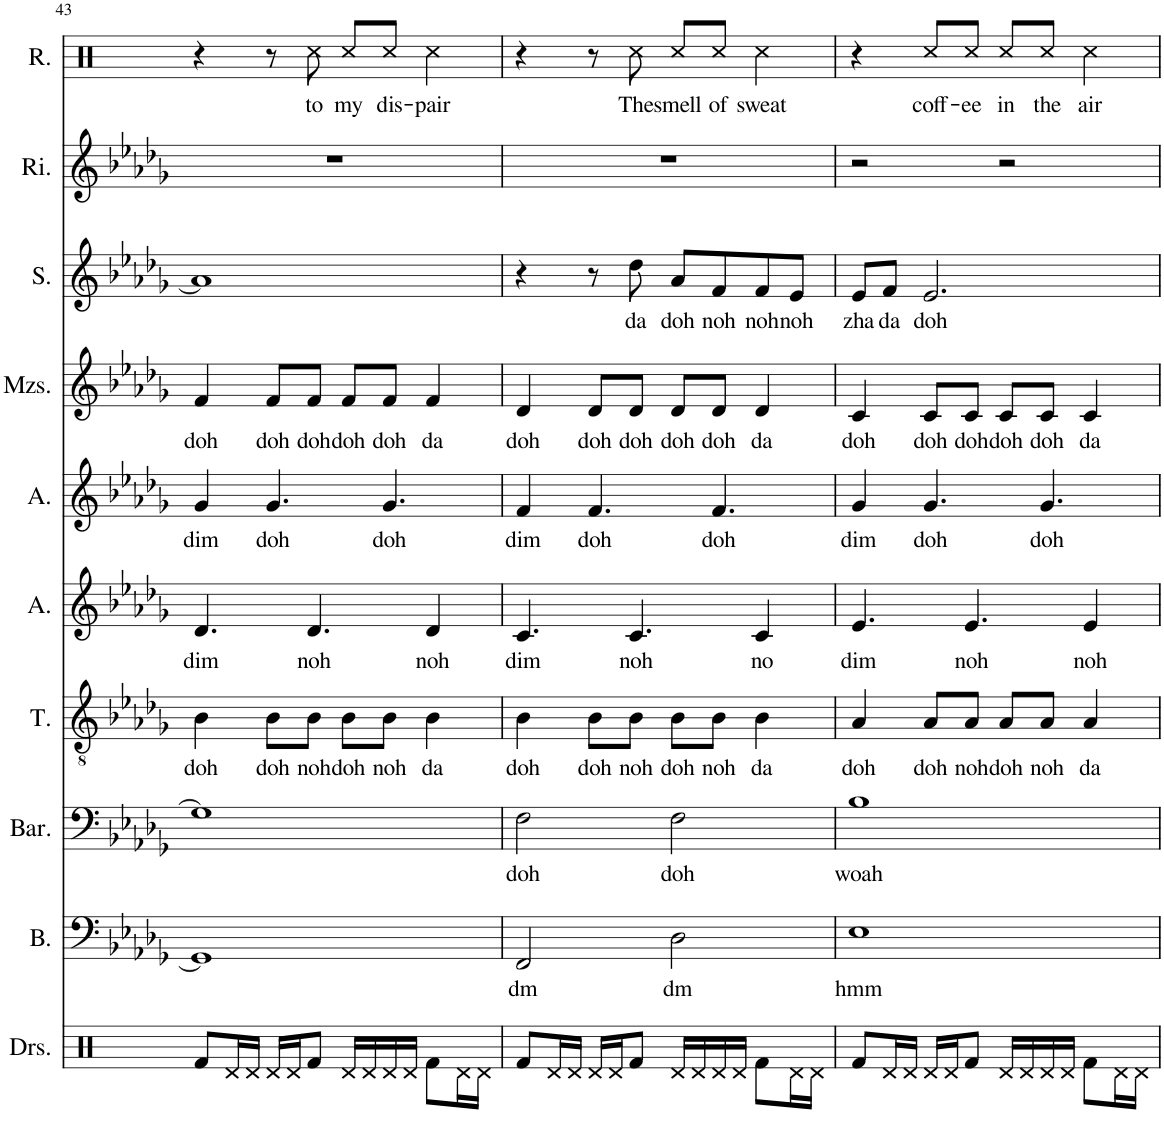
**kern	**kern	**text	**kern	**text	**kern	**text	**kern	**text	**kern	**text	**kern	**text	**kern	**text	**kern	**kern	**text
*part10	*part9	*part9	*part8	*part8	*part7	*part7	*part6	*part6	*part5	*part5	*part4	*part4	*part3	*part3	*part2	*part1	*part1
*staff10	*staff9	*staff9	*staff8	*staff8	*staff7	*staff7	*staff6	*staff6	*staff5	*staff5	*staff4	*staff4	*staff3	*staff3	*staff2	*staff1	*staff1
*I"Drumset	*I"Bass	*	*I"Baritone	*	*I"Tenor	*	*I"Alto	*	*I"Alto	*	*I"Mezzo-soprano	*	*I"Soprano	*	*I"Rihanna	*I"Rap	*
*I'Drs.	*I'B.	*	*I'Bar.	*	*I'T.	*	*I'A.	*	*I'A.	*	*I'Mzs.	*	*I'S.	*	*I'Ri.	*I'R.	*
!!LO:PB:g=z
*clefX	*clefF4	*	*clefF4	*	*clefGv2	*	*clefG2	*	*clefG2	*	*clefG2	*	*clefG2	*	*clefG2	*clefX	*
*k[]	*k[b-e-a-d-g-]	*	*k[b-e-a-d-g-]	*	*k[b-e-a-d-g-]	*	*k[b-e-a-d-g-]	*	*k[b-e-a-d-g-]	*	*k[b-e-a-d-g-]	*	*k[b-e-a-d-g-]	*	*k[b-e-a-d-g-]	*k[]	*
*M4/4	*M4/4	*	*M4/4	*	*M4/4	*	*M4/4	*	*M4/4	*	*M4/4	*	*M4/4	*	*M4/4	*M4/4	*
=43	=43	=43	=43	=43	=43	=43	=43	=43	=43	=43	=43	=43	=43	=43	=43	=43	=43
!	!	!	!	!	!	!LO:LY:b	!	!LO:LY:b	!	!LO:LY:b	!	!LO:LY:b	!	!	!	!	!
8Rf/L	1GG-]	.	1G-]	.	4B-\	doh	4.d-/	dim	4g-/	dim	4f/	doh	1a-]	.	1r	4r	.
16Rd/L	.	.	.	.	.	.	.	.	.	.	.	.	.	.	.	.	.
16Rd/JJ	.	.	.	.	.	.	.	.	.	.	.	.	.	.	.	.	.
!	!	!	!	!	!	!LO:LY:b	!	!	!	!LO:LY:b	!	!LO:LY:b	!	!	!	!	!
16Rd/LL	.	.	.	.	8B-\L	doh	.	.	4.g-/	doh	8f/L	doh	.	.	.	8r	.
16Rd/J	.	.	.	.	.	.	.	.	.	.	.	.	.	.	.	.	.
!	!	!	!	!	!	!LO:LY:b	!	!LO:LY:b	!	!	!	!LO:LY:b	!	!	!	!	!LO:LY:b
8Rf/J	.	.	.	.	8B-\J	noh	4.d-/	noh	.	.	8f/J	doh	.	.	.	8Rcc\	to
!	!	!	!	!	!	!LO:LY:b	!	!	!	!	!	!LO:LY:b	!	!	!	!	!LO:LY:b
16Rd/LL	.	.	.	.	8B-\L	doh	.	.	.	.	8f/L	doh	.	.	.	8Rcc/L	my
16Rd/	.	.	.	.	.	.	.	.	.	.	.	.	.	.	.	.	.
!	!	!	!	!	!	!LO:LY:b	!	!	!	!LO:LY:b	!	!LO:LY:b	!	!	!	!	!LO:LY:b
16Rd/	.	.	.	.	8B-\J	noh	.	.	4.g-/	doh	8f/J	doh	.	.	.	8Rcc/J	dis-
16Rd/JJ	.	.	.	.	.	.	.	.	.	.	.	.	.	.	.	.	.
!	!	!	!	!	!	!LO:LY:b	!	!LO:LY:b	!	!	!	!LO:LY:b	!	!	!	!	!LO:LY:b
8Rf\L	.	.	.	.	4B-\	da	4d-/	noh	.	.	4f/	da	.	.	.	4Rcc\	-pair
16Rd\L	.	.	.	.	.	.	.	.	.	.	.	.	.	.	.	.	.
16Rd\JJ	.	.	.	.	.	.	.	.	.	.	.	.	.	.	.	.	.
=44	=44	=44	=44	=44	=44	=44	=44	=44	=44	=44	=44	=44	=44	=44	=44	=44	=44
!	!	!LO:LY:b	!	!LO:LY:b	!	!LO:LY:b	!	!LO:LY:b	!	!LO:LY:b	!	!LO:LY:b	!	!	!	!	!
8Rf/L	2FF/	dm	2F\	doh	4B-\	doh	4.c/	dim	4f/	dim	4d-/	doh	4r	.	1r	4r	.
16Rd/L	.	.	.	.	.	.	.	.	.	.	.	.	.	.	.	.	.
16Rd/JJ	.	.	.	.	.	.	.	.	.	.	.	.	.	.	.	.	.
!	!	!	!	!	!	!LO:LY:b	!	!	!	!LO:LY:b	!	!LO:LY:b	!	!	!	!	!
16Rd/LL	.	.	.	.	8B-\L	doh	.	.	4.f/	doh	8d-/L	doh	8r	.	.	8r	.
16Rd/J	.	.	.	.	.	.	.	.	.	.	.	.	.	.	.	.	.
!	!	!	!	!	!	!LO:LY:b	!	!LO:LY:b	!	!	!	!LO:LY:b	!	!LO:LY:b	!	!	!LO:LY:b
8Rf/J	.	.	.	.	8B-\J	noh	4.c/	noh	.	.	8d-/J	doh	8dd-\	da	.	8Rcc\	The
!	!	!LO:LY:b	!	!LO:LY:b	!	!LO:LY:b	!	!	!	!	!	!LO:LY:b	!	!LO:LY:b	!	!	!LO:LY:b
16Rd/LL	2D-\	dm	2F\	doh	8B-\L	doh	.	.	.	.	8d-/L	doh	8a-/L	doh	.	8Rcc/L	smell
16Rd/	.	.	.	.	.	.	.	.	.	.	.	.	.	.	.	.	.
!	!	!	!	!	!	!LO:LY:b	!	!	!	!LO:LY:b	!	!LO:LY:b	!	!LO:LY:b	!	!	!LO:LY:b
16Rd/	.	.	.	.	8B-\J	noh	.	.	4.f/	doh	8d-/J	doh	8f/	noh	.	8Rcc/J	of
16Rd/JJ	.	.	.	.	.	.	.	.	.	.	.	.	.	.	.	.	.
!	!	!	!	!	!	!LO:LY:b	!	!LO:LY:b	!	!	!	!LO:LY:b	!	!LO:LY:b	!	!	!LO:LY:b
8Rf\L	.	.	.	.	4B-\	da	4c/	no	.	.	4d-/	da	8f/	noh	.	4Rcc\	sweat
!	!	!	!	!	!	!	!	!	!	!	!	!	!	!LO:LY:b	!	!	!
16Rd\L	.	.	.	.	.	.	.	.	.	.	.	.	8e-/J	noh	.	.	.
16Rd\JJ	.	.	.	.	.	.	.	.	.	.	.	.	.	.	.	.	.
=45	=45	=45	=45	=45	=45	=45	=45	=45	=45	=45	=45	=45	=45	=45	=45	=45	=45
!	!	!LO:LY:b	!	!LO:LY:b	!	!LO:LY:b	!	!LO:LY:b	!	!LO:LY:b	!	!LO:LY:b	!	!LO:LY:b	!	!	!
8Rf/L	1E-	hmm	1B-	woah	4A-/	doh	4.e-/	dim	4g-/	dim	4c/	doh	8e-/L	zha	2r	4r	.
!	!	!	!	!	!	!	!	!	!	!	!	!	!	!LO:LY:b	!	!	!
16Rd/L	.	.	.	.	.	.	.	.	.	.	.	.	8f/J	da	.	.	.
16Rd/JJ	.	.	.	.	.	.	.	.	.	.	.	.	.	.	.	.	.
!	!	!	!	!	!	!LO:LY:b	!	!	!	!LO:LY:b	!	!LO:LY:b	!	!LO:LY:b	!	!	!LO:LY:b
16Rd/LL	.	.	.	.	8A-/L	doh	.	.	4.g-/	doh	8c/L	doh	2.e-/	doh	.	8Rcc/L	coff-
16Rd/J	.	.	.	.	.	.	.	.	.	.	.	.	.	.	.	.	.
!	!	!	!	!	!	!LO:LY:b	!	!LO:LY:b	!	!	!	!LO:LY:b	!	!	!	!	!LO:LY:b
8Rf/J	.	.	.	.	8A-/J	noh	4.e-/	noh	.	.	8c/J	doh	.	.	.	8Rcc/J	-ee
!	!	!	!	!	!	!LO:LY:b	!	!	!	!	!	!LO:LY:b	!	!	!	!	!LO:LY:b
16Rd/LL	.	.	.	.	8A-/L	doh	.	.	.	.	8c/L	doh	.	.	2r	8Rcc/L	in
16Rd/	.	.	.	.	.	.	.	.	.	.	.	.	.	.	.	.	.
!	!	!	!	!	!	!LO:LY:b	!	!	!	!LO:LY:b	!	!LO:LY:b	!	!	!	!	!LO:LY:b
16Rd/	.	.	.	.	8A-/J	noh	.	.	4.g-/	doh	8c/J	doh	.	.	.	8Rcc/J	the
16Rd/JJ	.	.	.	.	.	.	.	.	.	.	.	.	.	.	.	.	.
!	!	!	!	!	!	!LO:LY:b	!	!LO:LY:b	!	!	!	!LO:LY:b	!	!	!	!	!LO:LY:b
8Rf\L	.	.	.	.	4A-/	da	4e-/	noh	.	.	4c/	da	.	.	.	4Rcc\	air
16Rd\L	.	.	.	.	.	.	.	.	.	.	.	.	.	.	.	.	.
16Rd\JJ	.	.	.	.	.	.	.	.	.	.	.	.	.	.	.	.	.
=	=	=	=	=	=	=	=	=	=	=	=	=	=	=	=	=	=
*-	*-	*-	*-	*-	*-	*-	*-	*-	*-	*-	*-	*-	*-	*-	*-	*-	*-
